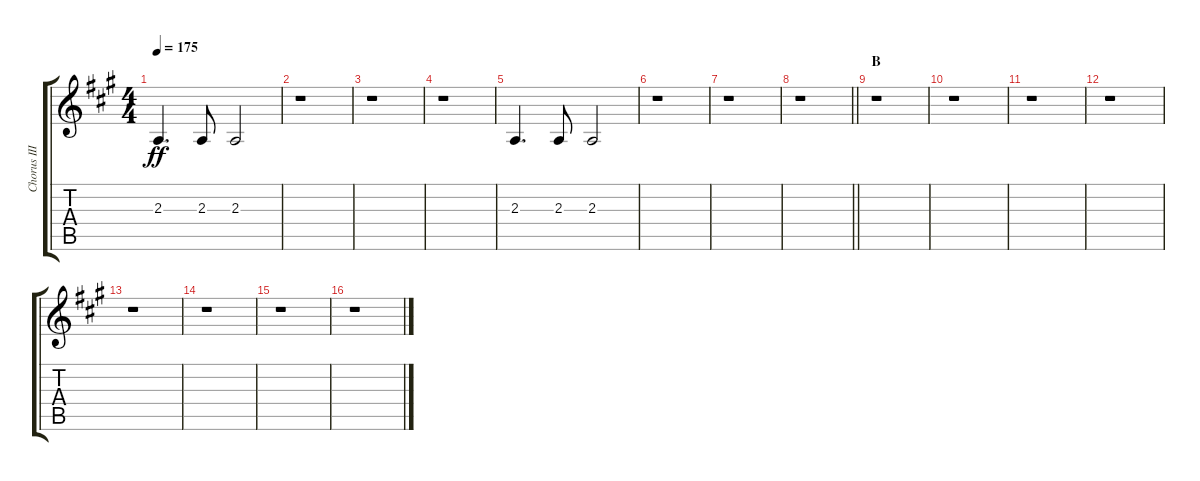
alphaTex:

\track ("Chorus III" "Chorus III") {instrument voiceoohs}
\staff {score tabs}
\tuning (E4 B3 G3 D3 A2 E2) {hide}
\ts (4 4)
\tempo 175
\clef g2
\ks a
2.3.4{d dy ff} 2.3.8 2.3.2 |
r.1 |
r.1 |
r.1 |
2.3.4{d} 2.3.8 2.3.2 |
r.1 |
r.1 |
\barLineRight lightlight
r.1 |
\section ("" "B")
r.1 |
r.1 |
r.1 |
r.1 |
r.1 |
r.1 |
r.1 |
r.1
